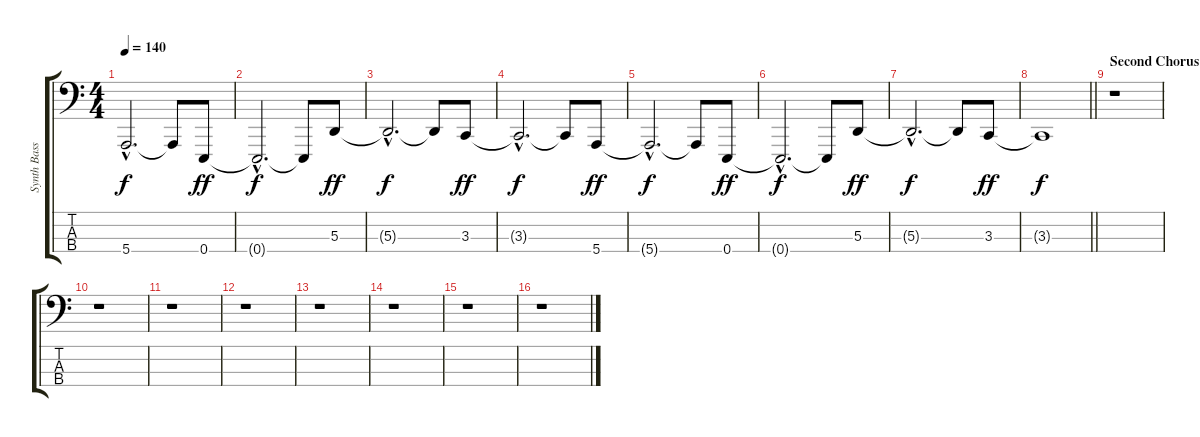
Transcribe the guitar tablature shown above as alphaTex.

\track ("Synth Bass" "Synth Bass") {instrument lead8bassandlead}
\staff {score tabs}
\tuning (G2 D2 A1 E1) {hide}
\ts (4 4)
\tempo 140
\clef f4
\ks c
5.4{hac t}.2{d dy f} 5.4{t}.8 0.4.8{dy ff} |
0.4{hac t}.2{d dy f} 0.4{t}.8 5.3.8{dy ff} |
5.3{hac t}.2{d dy f} 5.3{t}.8 3.3.8{dy ff} |
3.3{hac t}.2{d dy f} 3.3{t}.8 5.4.8{dy ff} |
5.4{hac t}.2{d dy f} 5.4{t}.8 0.4.8{dy ff} |
0.4{hac t}.2{d dy f} 0.4{t}.8 5.3.8{dy ff} |
5.3{hac t}.2{d dy f} 5.3{t}.8 3.3.8{dy ff} |
\barLineRight lightlight
3.3{t}.1{dy f} |
\section ("" "Second Chorus")
r.1 |
r.1 |
r.1 |
r.1 |
r.1 |
r.1 |
r.1 |
r.1
